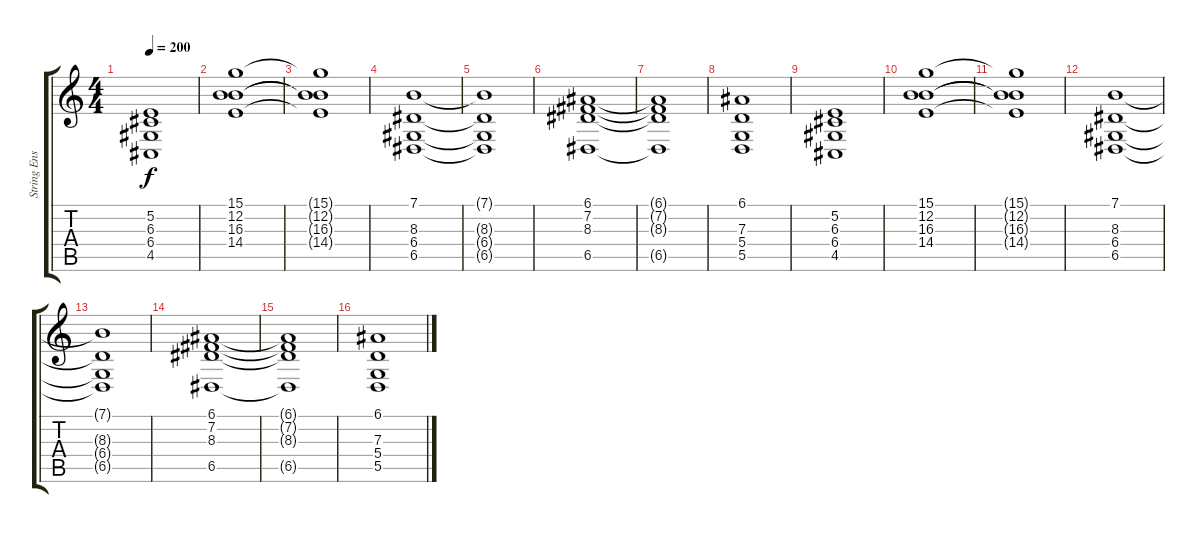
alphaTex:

\track ("String Ensemble II" "String Ens") {instrument stringensemble1}
\staff {score tabs}
\tuning (E4 B3 G3 D3 A2 E2) {hide}
\ts (4 4)
\tempo 200
\clef g2
\ks c
(5.2 6.3 6.4 4.5).1{dy f} |
(15.1 12.2 16.3 14.4).1 |
(15.1{t} 12.2{t} 16.3{t} 14.4{t}).1 |
(7.1 8.3 6.4 6.5).1 |
(7.1{t} 8.3{t} 6.4{t} 6.5{t}).1 |
(6.1 7.2 8.3 6.5).1 |
(6.1{t} 7.2{t} 8.3{t} 6.5{t}).1 |
(6.1 7.3 5.4 5.5).1 |
(5.2 6.3 6.4 4.5).1 |
(15.1 12.2 16.3 14.4).1 |
(15.1{t} 12.2{t} 16.3{t} 14.4{t}).1 |
(7.1 8.3 6.4 6.5).1 |
(7.1{t} 8.3{t} 6.4{t} 6.5{t}).1 |
(6.1 7.2 8.3 6.5).1 |
(6.1{t} 7.2{t} 8.3{t} 6.5{t}).1 |
(6.1 7.3 5.4 5.5).1
